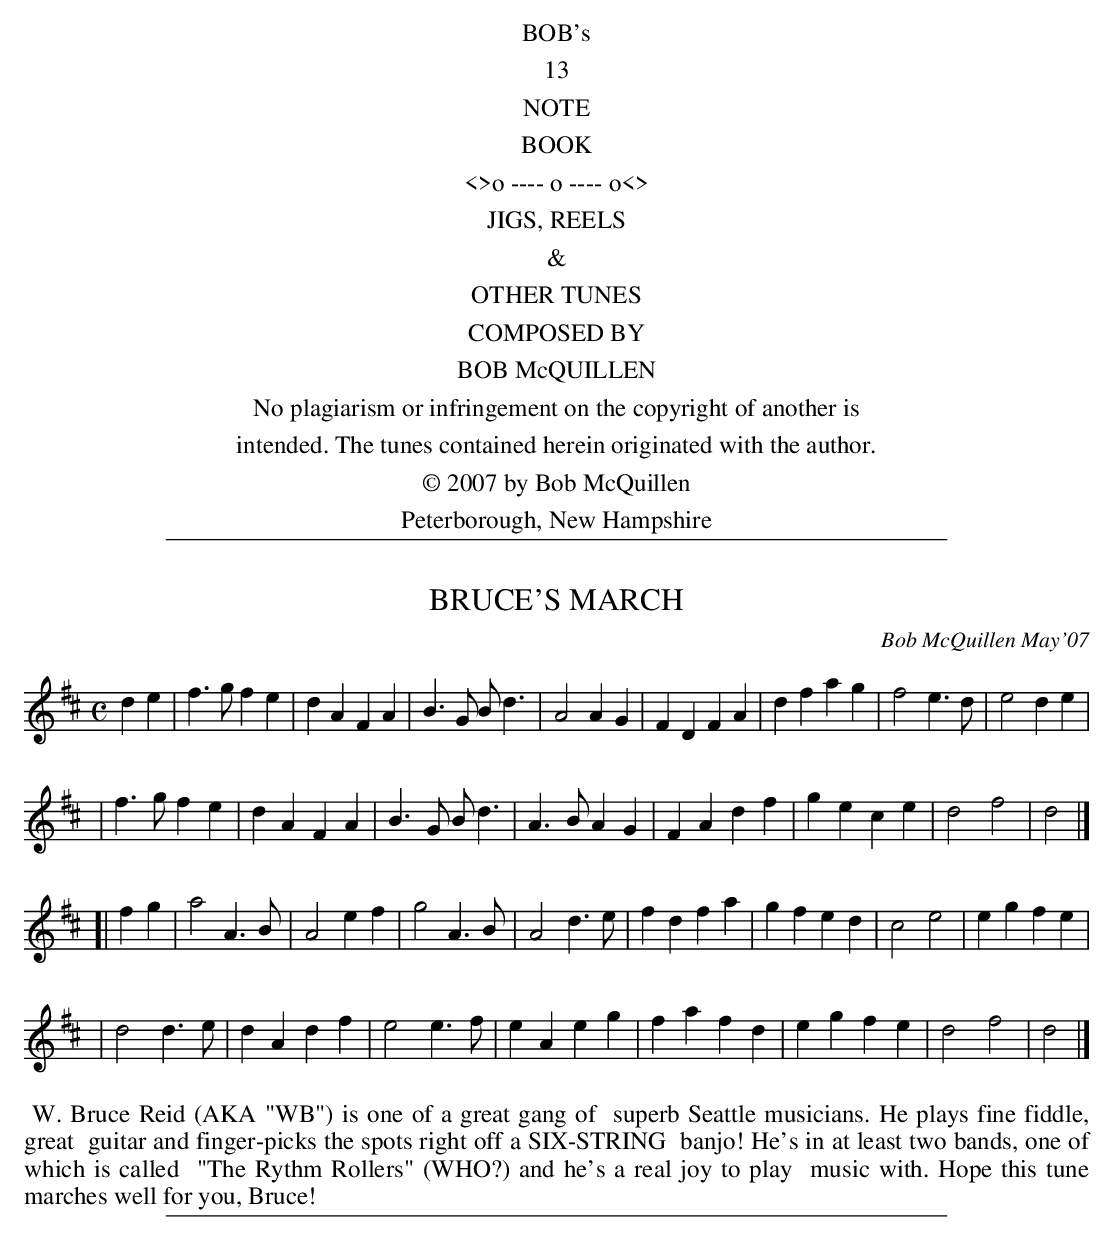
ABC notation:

X:1
T: BRUCE'S MARCH
C: Bob McQuillen May'07
M: C
L: 1/4
K: D
de \
| f>g fe | dA FA | B>G B<d | A2  AG | FD FA | df ag | f2 e>d | e2 de |
| f>g fe | dA FA | B>G B<d | A>B AG | FA df | ge ce | d2 f2  | d2 |]
[| fg \
| a2 A>B | A2 ef | g2 A>B | A2 d>e | fd fa | gf ed | c2 e2 | eg fe |
| d2 d>e | dA df | e2 e>f | eA eg  | fa fd | eg fe | d2 f2 | d2 |]
